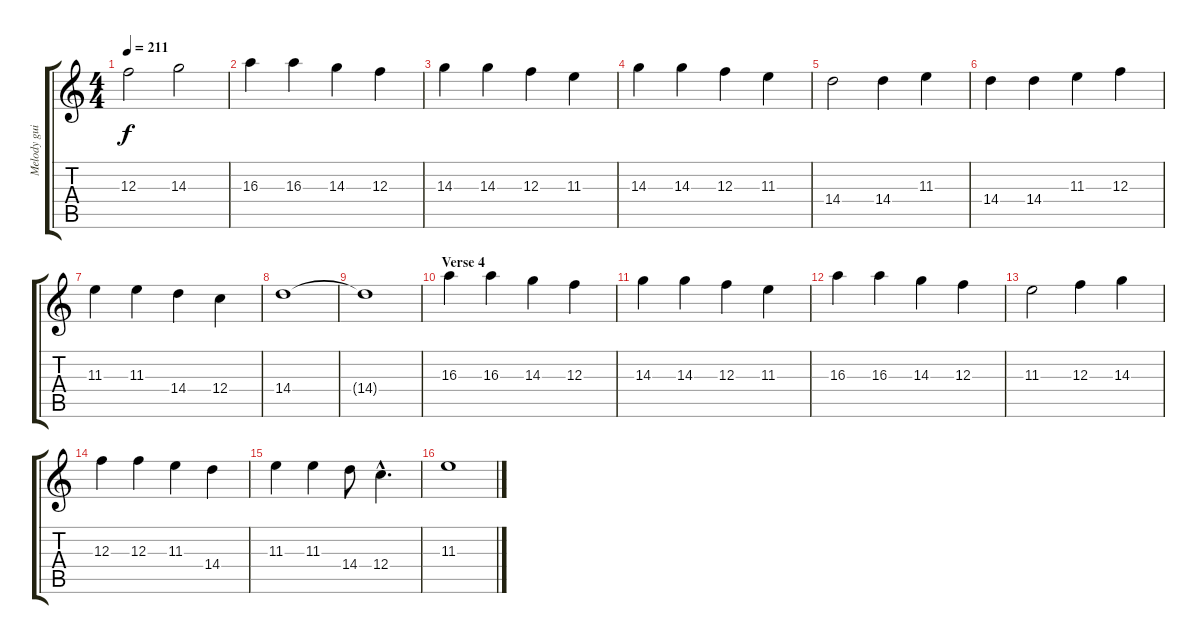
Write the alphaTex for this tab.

\track ("Melody guitar" "Melody gui") {instrument distortionguitar}
\staff {score tabs}
\tuning (D4 A3 F3 C3 G2 D2) {hide}
\ts (4 4)
\tempo 211
\clef g2
\ks c
12.3.2{dy f} 14.3.2 |
16.3.4 16.3.4 14.3.4 12.3.4 |
14.3.4 14.3.4 12.3.4 11.3.4 |
14.3.4 14.3.4 12.3.4 11.3.4 |
14.4.2 14.4.4 11.3.4 |
14.4.4 14.4.4 11.3.4 12.3.4 |
11.3.4 11.3.4 14.4.4 12.4.4 |
14.4.1 |
14.4{t}.1 |
\section ("" "Verse 4")
16.3.4 16.3.4 14.3.4 12.3.4 |
14.3.4 14.3.4 12.3.4 11.3.4 |
16.3.4 16.3.4 14.3.4 12.3.4 |
11.3.2 12.3.4 14.3.4 |
12.3.4 12.3.4 11.3.4 14.4.4 |
11.3.4 11.3.4 14.4.8 12.4{hac}.4{d} |
11.3.1
